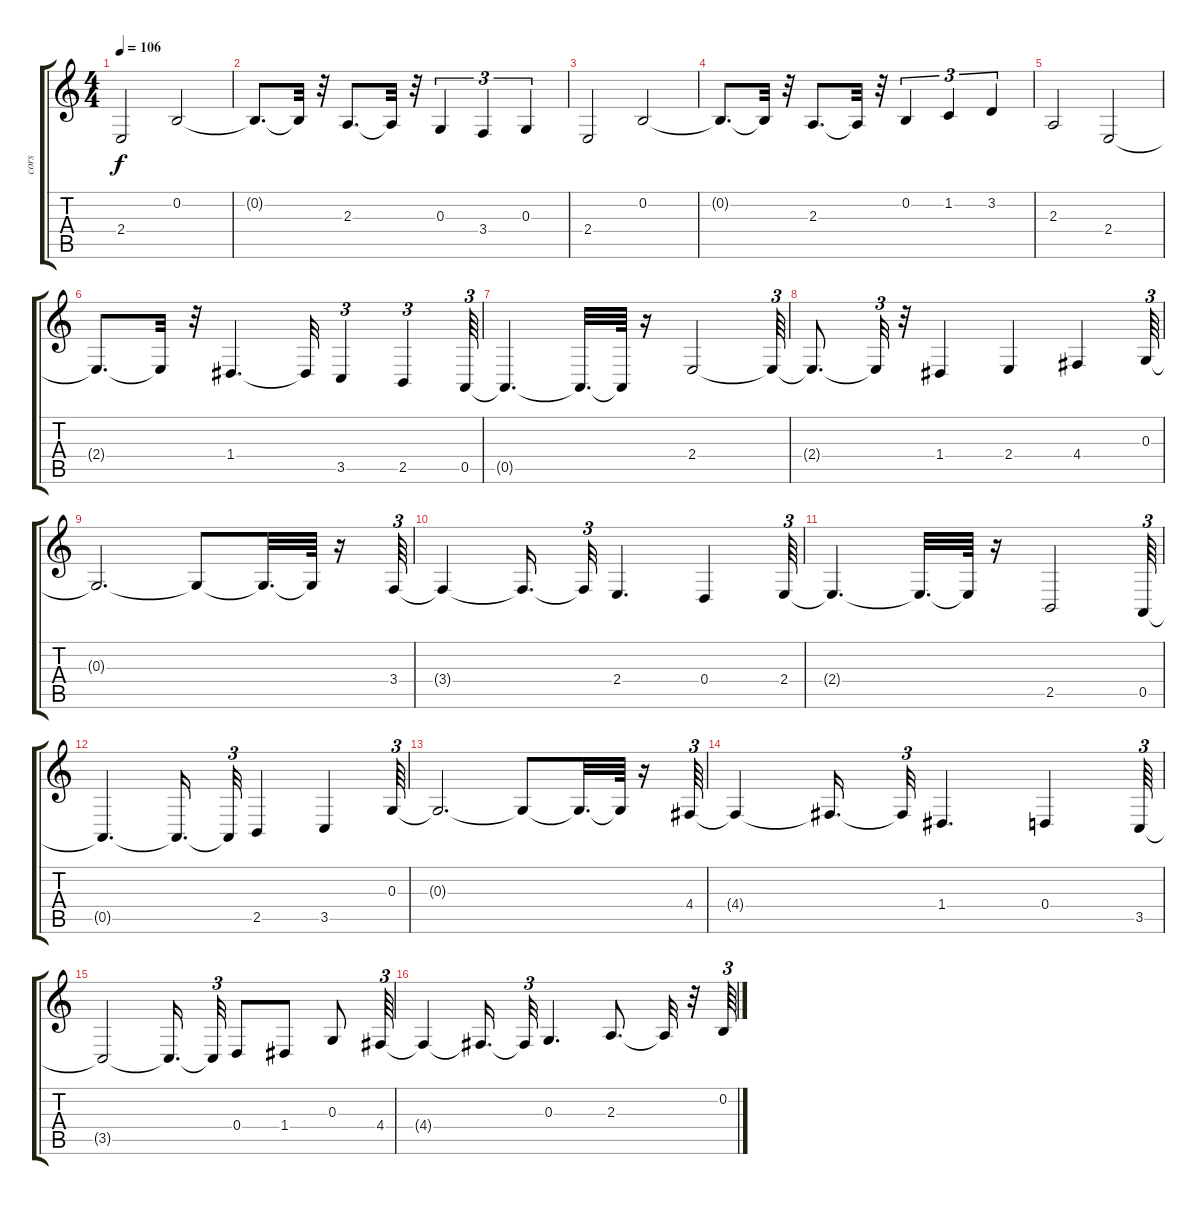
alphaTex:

\track ("cors" "cors") {instrument frenchhorn}
\staff {score tabs}
\tuning (E4 B3 G3 D3 A2 E2) {hide}
\ts (4 4)
\tempo 106
\clef g2
\ks c
2.4.2{dy f instrument frenchhorn} 0.2.2 |
0.2{t}.8{d} 0.2{t}.32 r.32 2.3.8{d} 2.3{t}.32 r.32 0.3.4{tu (3 2)} 3.4.4{tu (3 2)} 0.3.4{tu (3 2)} |
2.4.2 0.2.2 |
0.2{t}.8{d} 0.2{t}.32 r.32 2.3.8{d} 2.3{t}.32 r.32 0.2.4{tu (3 2)} 1.2.4{tu (3 2)} 3.2.4{tu (3 2)} |
2.3.2 2.4.2 |
2.4{t}.8{d} 2.4{t}.32 r.32 1.4.4{d} 1.4{t}.32 3.5.4{tu (3 2)} 2.5.4{tu (3 2)} 0.5.64{tu (3 2)} |
0.5{t}.4{d} 0.5{t}.32{d} 0.5{t}.64 r.16 2.4.2 2.4{t}.64{tu (3 2)} |
2.4{t}.8{d} 2.4{t}.32{tu (3 2)} r.32 1.4.4 2.4.4 4.4.4 0.3.64{tu (3 2)} |
0.3{t}.2{d} 0.3{t}.8 0.3{t}.32{d} 0.3{t}.64 r.16 3.4.64{tu (3 2)} |
3.4{t}.4 3.4{t}.16{d} 3.4{t}.32{tu (3 2)} 2.4.4{d} 0.4.4 2.4.64{tu (3 2)} |
2.4{t}.4{d} 2.4{t}.32{d} 2.4{t}.64 r.16 2.5.2 0.5.64{tu (3 2)} |
0.5{t}.4{d} 0.5{t}.16{d} 0.5{t}.32{tu (3 2)} 2.5.4 3.5.4 0.3.64{tu (3 2)} |
0.3{t}.2{d} 0.3{t}.8 0.3{t}.32{d} 0.3{t}.64 r.16 4.4.64{tu (3 2)} |
4.4{t}.4 4.4{t}.16{d} 4.4{t}.32{tu (3 2)} 1.4.4{d} 0.4.4 3.5.64{tu (3 2)} |
3.5{t}.2 3.5{t}.16{d} 3.5{t}.32{tu (3 2)} 0.4.8 1.4.8 0.3.8 4.4.64{tu (3 2)} |
4.4{t}.4 4.4{t}.16{d} 4.4{t}.32{tu (3 2)} 0.3.4{d} 2.3.8{d} 2.3{t}.32 r.32 0.2.64{tu (3 2)}
